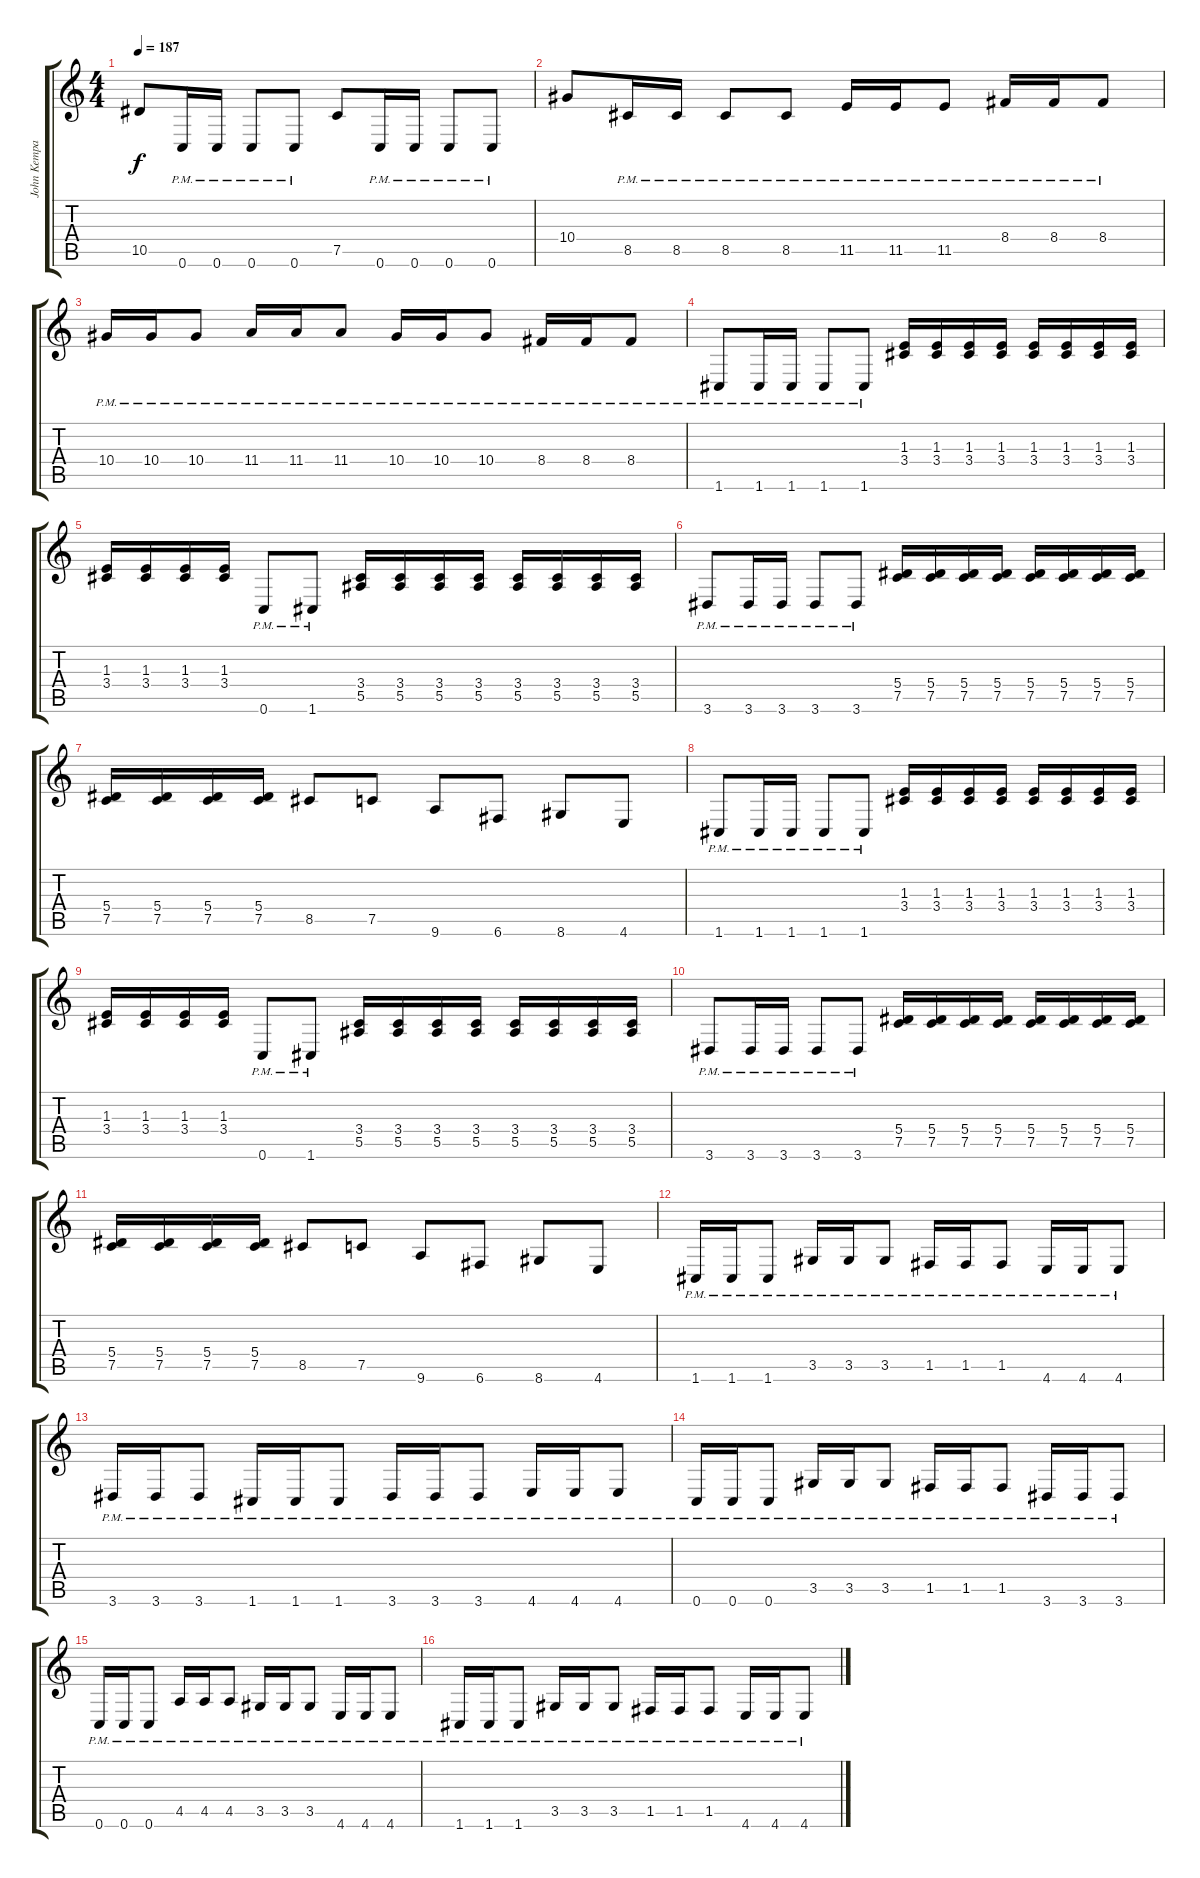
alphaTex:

\track ("John Kempainen (Rythm Guitar)" "John Kempa") {instrument distortionguitar}
\staff {score tabs}
\tuning (C4 G3 Eb3 Bb2 F2 C2) {hide}
\ts (4 4)
\tempo 187
\clef g2
\ks c
10.5.8{dy f} 0.6{pm}.16 0.6{pm}.16 0.6{pm}.8 0.6{pm}.8 7.5.8 0.6{pm}.16 0.6{pm}.16 0.6{pm}.8 0.6{pm}.8 |
10.4.8 8.5{pm}.16 8.5{pm}.16 8.5{pm}.8 8.5{pm}.8 11.5{pm}.16 11.5{pm}.16 11.5{pm}.8 8.4{pm}.16 8.4{pm}.16 8.4{pm}.8 |
10.4{pm}.16 10.4{pm}.16 10.4{pm}.8 11.4{pm}.16 11.4{pm}.16 11.4{pm}.8 10.4{pm}.16 10.4{pm}.16 10.4{pm}.8 8.4{pm}.16 8.4{pm}.16 8.4{pm}.8 |
1.6{pm}.8 1.6{pm}.16 1.6{pm}.16 1.6{pm}.8 1.6{pm}.8 (1.3 3.4).16 (1.3 3.4).16 (1.3 3.4).16 (1.3 3.4).16 (1.3 3.4).16 (1.3 3.4).16 (1.3 3.4).16 (1.3 3.4).16 |
(1.3 3.4).16 (1.3 3.4).16 (1.3 3.4).16 (1.3 3.4).16 0.6{pm}.8 1.6{pm}.8 (3.4 5.5).16 (3.4 5.5).16 (3.4 5.5).16 (3.4 5.5).16 (3.4 5.5).16 (3.4 5.5).16 (3.4 5.5).16 (3.4 5.5).16 |
3.6{pm}.8 3.6{pm}.16 3.6{pm}.16 3.6{pm}.8 3.6{pm}.8 (5.4 7.5).16 (5.4 7.5).16 (5.4 7.5).16 (5.4 7.5).16 (5.4 7.5).16 (5.4 7.5).16 (5.4 7.5).16 (5.4 7.5).16 |
(5.4 7.5).16 (5.4 7.5).16 (5.4 7.5).16 (5.4 7.5).16 8.5.8 7.5.8 9.6.8 6.6.8 8.6.8 4.6.8 |
1.6{pm}.8 1.6{pm}.16 1.6{pm}.16 1.6{pm}.8 1.6{pm}.8 (1.3 3.4).16 (1.3 3.4).16 (1.3 3.4).16 (1.3 3.4).16 (1.3 3.4).16 (1.3 3.4).16 (1.3 3.4).16 (1.3 3.4).16 |
(1.3 3.4).16 (1.3 3.4).16 (1.3 3.4).16 (1.3 3.4).16 0.6{pm}.8 1.6{pm}.8 (3.4 5.5).16 (3.4 5.5).16 (3.4 5.5).16 (3.4 5.5).16 (3.4 5.5).16 (3.4 5.5).16 (3.4 5.5).16 (3.4 5.5).16 |
3.6{pm}.8 3.6{pm}.16 3.6{pm}.16 3.6{pm}.8 3.6{pm}.8 (5.4 7.5).16 (5.4 7.5).16 (5.4 7.5).16 (5.4 7.5).16 (5.4 7.5).16 (5.4 7.5).16 (5.4 7.5).16 (5.4 7.5).16 |
(5.4 7.5).16 (5.4 7.5).16 (5.4 7.5).16 (5.4 7.5).16 8.5.8 7.5.8 9.6.8 6.6.8 8.6.8 4.6.8 |
1.6{pm}.16 1.6{pm}.16 1.6{pm}.8 3.5{pm}.16 3.5{pm}.16 3.5{pm}.8 1.5{pm}.16 1.5{pm}.16 1.5{pm}.8 4.6{pm}.16 4.6{pm}.16 4.6{pm}.8 |
3.6{pm}.16 3.6{pm}.16 3.6{pm}.8 1.6{pm}.16 1.6{pm}.16 1.6{pm}.8 3.6{pm}.16 3.6{pm}.16 3.6{pm}.8 4.6{pm}.16 4.6{pm}.16 4.6{pm}.8 |
0.6{pm}.16 0.6{pm}.16 0.6{pm}.8 3.5{pm}.16 3.5{pm}.16 3.5{pm}.8 1.5{pm}.16 1.5{pm}.16 1.5{pm}.8 3.6{pm}.16 3.6{pm}.16 3.6{pm}.8 |
0.6{pm}.16 0.6{pm}.16 0.6{pm}.8 4.5{pm}.16 4.5{pm}.16 4.5{pm}.8 3.5{pm}.16 3.5{pm}.16 3.5{pm}.8 4.6{pm}.16 4.6{pm}.16 4.6{pm}.8 |
1.6{pm}.16 1.6{pm}.16 1.6{pm}.8 3.5{pm}.16 3.5{pm}.16 3.5{pm}.8 1.5{pm}.16 1.5{pm}.16 1.5{pm}.8 4.6{pm}.16 4.6{pm}.16 4.6{pm}.8
